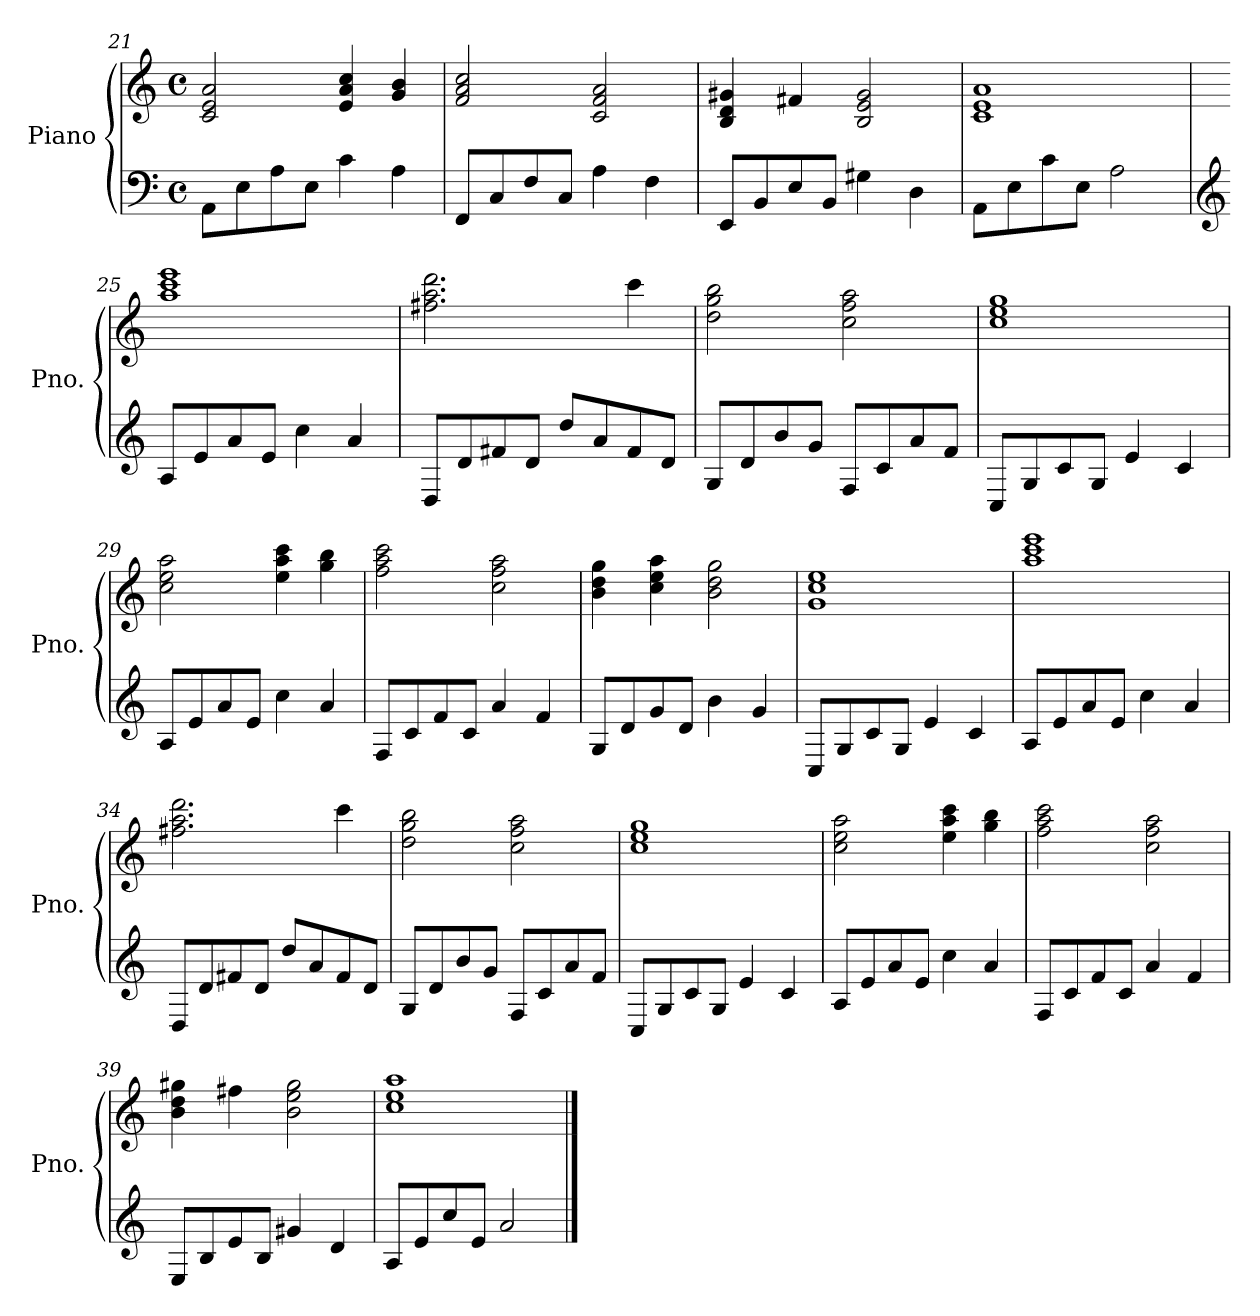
**kern	**kern
*part1	*part1
*staff2	*staff1
*I"Piano	*
*I'Pno.	*
*clefF4	*clefG2
*k[]	*k[]
*M4/4	*M4/4
*met(c)	*met(c)
=21	=21
8AA\L	2c/ 2e/ 2a/
8E\	.
8A\	.
8E\J	.
4c\	4e/ 4a/ 4cc/
4A\	4g/ 4b/
=22	=22
8FF/L	2f/ 2a/ 2cc/
8C/	.
8F/	.
8C/J	.
4A\	2c/ 2f/ 2a/
4F\	.
!!LO:LB:g=z
=23	=23
8EE/L	4B/ 4d/ 4g#X/
8BB/	.
8E/	4f#X/
8BB/J	.
4G#X\	2B/ 2e/ 2g#/
4D\	.
=24	=24
8AA\L	1c 1e 1a
8E\	.
8c\	.
8E\J	.
2A\	.
=25	=25
*clefG2	*
8A/L	1aa 1ccc 1eee
8e/	.
8a/	.
8e/J	.
4cc\	.
4a/	.
=26	=26
8D/L	2.ff#X\ 2.aa\ 2.ddd\
8d/	.
8f#X/	.
8d/J	.
8dd/L	.
8a/	.
8f#/	4ccc\
8d/J	.
=27	=27
8G/L	2dd\ 2gg\ 2bb\
8d/	.
8b/	.
8g/J	.
8F/L	2cc\ 2ff\ 2aa\
8c/	.
8a/	.
8f/J	.
!!LO:PB:g=z
=28	=28
8C/L	1cc 1ee 1gg
8G/	.
8c/	.
8G/J	.
4e/	.
4c/	.
=29	=29
8A/L	2cc\ 2ee\ 2aa\
8e/	.
8a/	.
8e/J	.
4cc\	4ee\ 4aa\ 4ccc\
4a/	4gg\ 4bb\
=30	=30
8F/L	2ff\ 2aa\ 2ccc\
8c/	.
8f/	.
8c/J	.
4a/	2cc\ 2ff\ 2aa\
4f/	.
=31	=31
8G/L	4b\ 4dd\ 4gg\
8d/	.
8g/	4cc\ 4ee\ 4aa\
8d/J	.
4b\	2b\ 2dd\ 2gg\
4g/	.
=32	=32
8C/L	1g 1cc 1ee
8G/	.
8c/	.
8G/J	.
4e/	.
4c/	.
=33	=33
8A/L	1aa 1ccc 1eee
8e/	.
8a/	.
8e/J	.
4cc\	.
4a/	.
!!LO:LB:g=z
=34	=34
8D/L	2.ff#X\ 2.aa\ 2.ddd\
8d/	.
8f#X/	.
8d/J	.
8dd/L	.
8a/	.
8f#/	4ccc\
8d/J	.
=35	=35
8G/L	2dd\ 2gg\ 2bb\
8d/	.
8b/	.
8g/J	.
8F/L	2cc\ 2ff\ 2aa\
8c/	.
8a/	.
8f/J	.
=36	=36
8C/L	1cc 1ee 1gg
8G/	.
8c/	.
8G/J	.
4e/	.
4c/	.
=37	=37
8A/L	2cc\ 2ee\ 2aa\
8e/	.
8a/	.
8e/J	.
4cc\	4ee\ 4aa\ 4ccc\
4a/	4gg\ 4bb\
=38	=38
8F/L	2ff\ 2aa\ 2ccc\
8c/	.
8f/	.
8c/J	.
4a/	2cc\ 2ff\ 2aa\
4f/	.
!!LO:LB:g=z
=39	=39
8E/L	4b\ 4dd\ 4gg#X\
8B/	.
8e/	4ff#X\
8B/J	.
4g#X/	2b\ 2ee\ 2gg#\
4d/	.
=40	=40
8A/L	1cc 1ee 1aa
8e/	.
8cc/	.
8e/J	.
2a/	.
==	==
*-	*-
